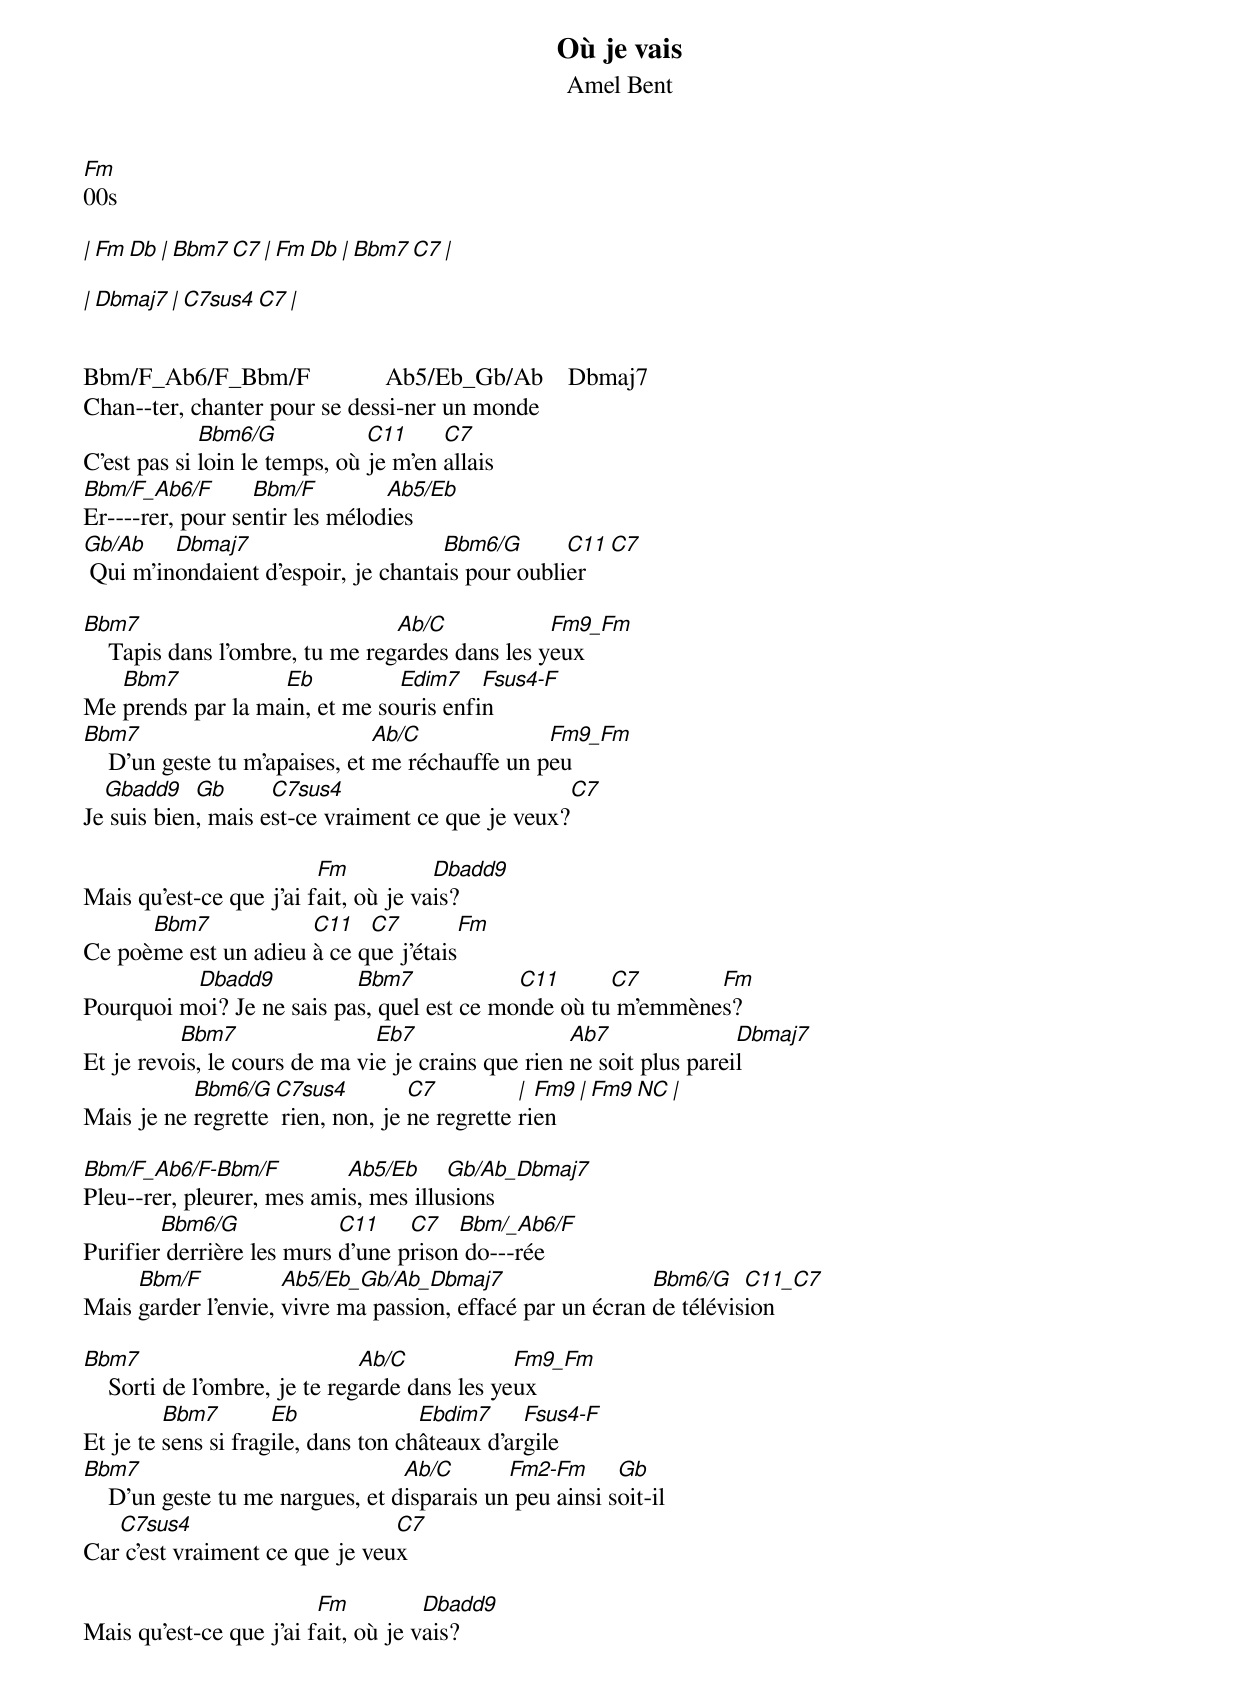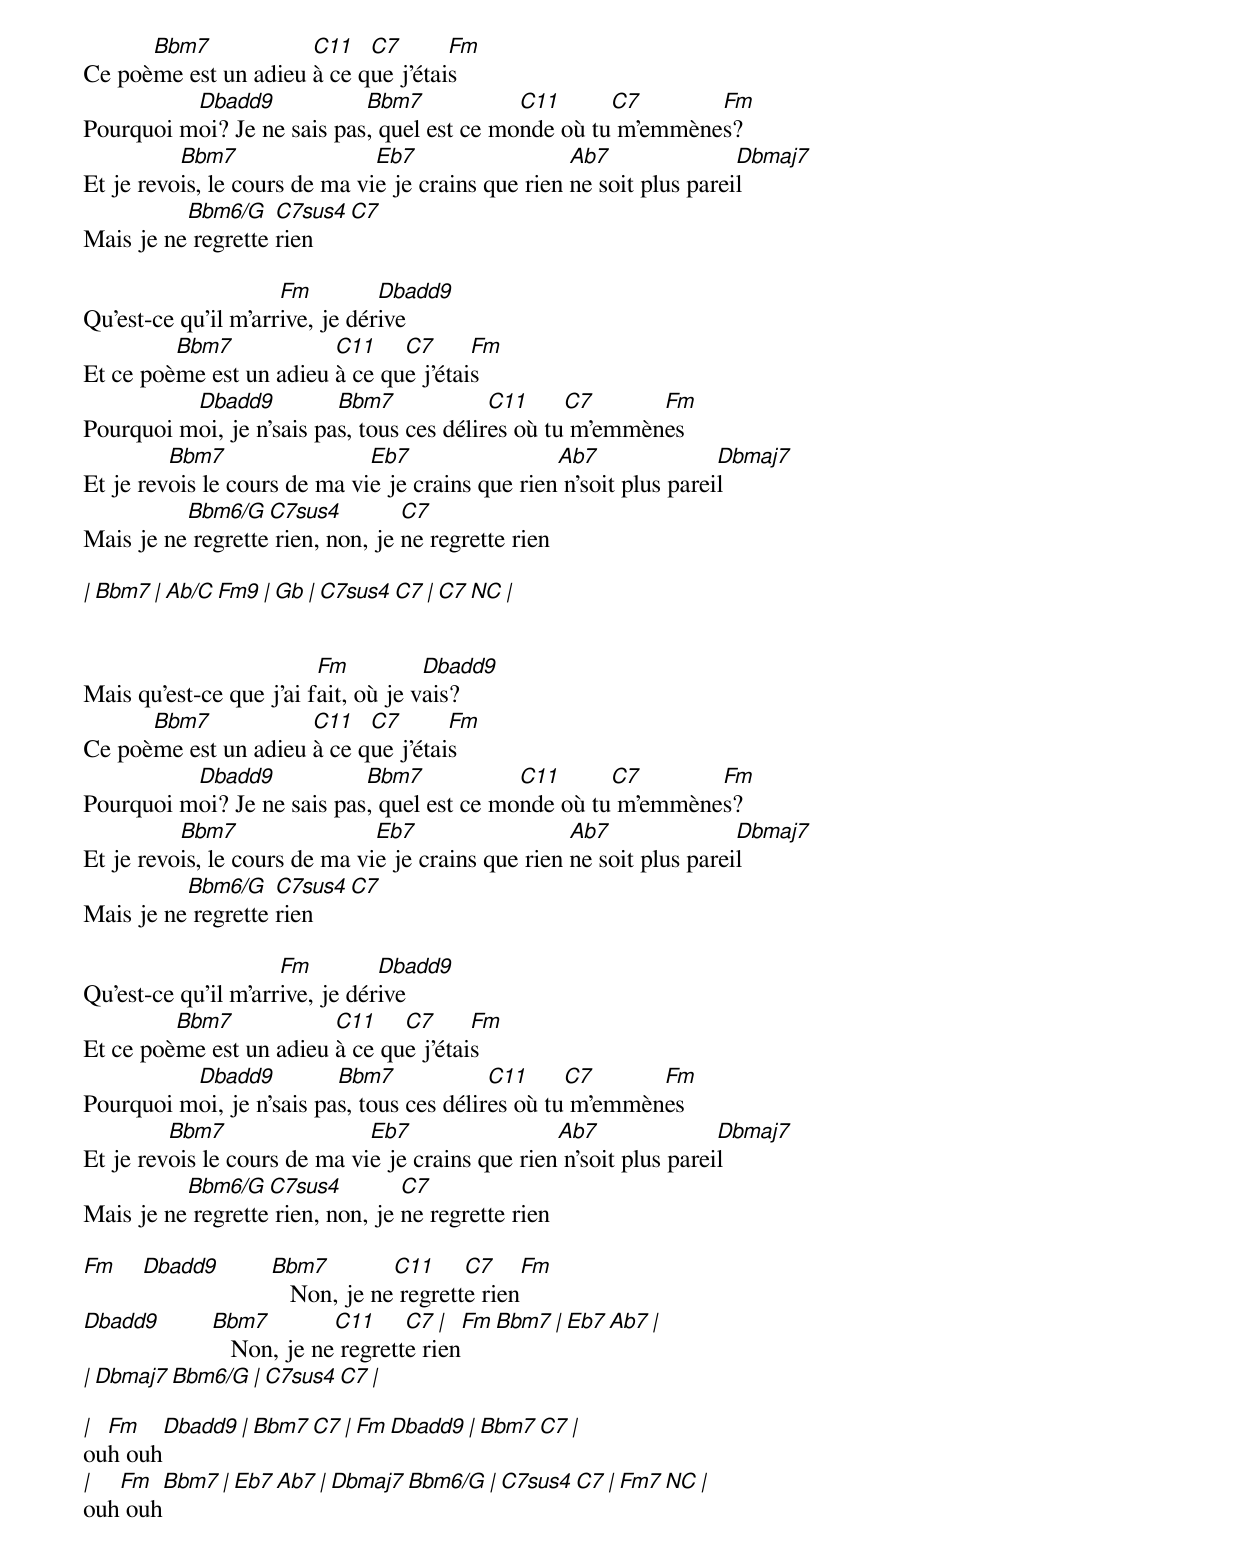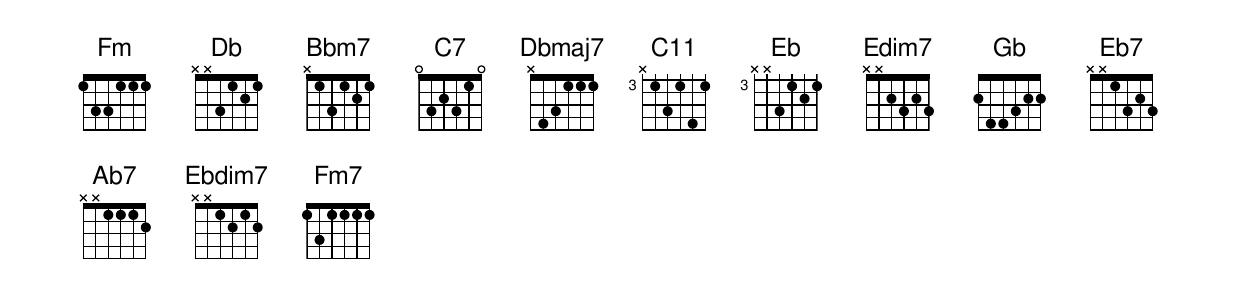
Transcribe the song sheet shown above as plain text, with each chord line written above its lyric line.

Où je vais
Amel Bent
Fm
00s

| Fm   Db   | Bbm7    C7   | Fm   Db   | Bbm7   C7   |

| Dbmaj7    | C7sus4  C7   |


Bbm/F_Ab6/F_Bbm/F            Ab5/Eb_Gb/Ab    Dbmaj7
Chan--ter, chanter pour se dessi-ner un monde
             Bbm6/G            C11     C7
C'est pas si loin le temps, où je m'en allais
Bbm/F_Ab6/F       Bbm/F         Ab5/Eb
Er----rer, pour sentir les mélodies
Gb/Ab    Dbmaj7                      Bbm6/G       C11  C7
 Qui m'inondaient d'espoir, je chantais pour oublier

Bbm7                             Ab/C            Fm9_Fm
    Tapis dans l'ombre, tu me regardes dans les yeux
   Bbm7            Eb          Edim7    Fsus4-F
Me prends par la main, et me souris enfin
Bbm7                            Ab/C             Fm9_Fm
    D'un geste tu m'apaises, et me réchauffe un peu
  Gbadd9    Gb      C7sus4                          C7
Je suis bien, mais est-ce vraiment ce que je veux?

                         Fm           Dbadd9
Mais qu'est-ce que j'ai fait, où je vais?
      Bbm7            C11   C7         Fm
Ce poème est un adieu à ce que j'étais
          Dbadd9           Bbm7             C11      C7       Fm
Pourquoi moi? Je ne sais pas, quel est ce monde où tu m'emmènes?
          Bbm7                 Eb7                  Ab7               Dbmaj7
Et je revois, le cours de ma vie je crains que rien ne soit plus pareil
           Bbm6/G  C7sus4         C7          | Fm9    | Fm9  NC  |
Mais je ne regrette rien, non, je ne regrette rien

Bbm/F_Ab6/F-Bbm/F          Ab5/Eb     Gb/Ab_Dbmaj7
Pleu--rer, pleurer, mes amis, mes illusions
        Bbm6/G             C11    C7   Bbm/_Ab6/F
Purifier derrière les murs d'une prison do---rée
     Bbm/F           Ab5/Eb_Gb/Ab_Dbmaj7                   Bbm6/G    C11_C7
Mais garder l'envie, vivre ma passion, effacé par un écran de télévision

Bbm7                           Ab/C            Fm9_Fm
    Sorti de l'ombre, je te regarde dans les yeux
         Bbm7        Eb              Ebdim7     Fsus4-F
Et je te sens si fragile, dans ton châteaux d’argile
Bbm7                              Ab/C       Fm2-Fm      Gb
    D'un geste tu me nargues, et disparais un peu ainsi soit-il
   C7sus4                       C7
Car c'est vraiment ce que je veux

                         Fm          Dbadd9
Mais qu'est-ce que j'ai fait, où je vais?
      Bbm7            C11   C7       Fm
Ce poème est un adieu à ce que j'étais
          Dbadd9            Bbm7            C11      C7       Fm
Pourquoi moi? Je ne sais pas, quel est ce monde où tu m'emmènes?
          Bbm7                 Eb7                  Ab7               Dbmaj7
Et je revois, le cours de ma vie je crains que rien ne soit plus pareil
          Bbm6/G    C7sus4   C7
Mais je ne regrette rien

                     Fm         Dbadd9
Qu'est-ce qu'il m'arrive, je dérive
         Bbm7            C11    C7      Fm
Et ce poème est un adieu à ce que j'étais
          Dbadd9          Bbm7             C11     C7      Fm
Pourquoi moi, je n'sais pas, tous ces délires où tu m'emmènes
         Bbm7                 Eb7                 Ab7               Dbmaj7
Et je revois le cours de ma vie je crains que rien n'soit plus pareil
          Bbm6/G   C7sus4         C7
Mais je ne regrette rien, non, je ne regrette rien

| Bbm7     | Ab/C  Fm9 | Gb     |  C7sus4  C7  | C7 NC  |


                         Fm          Dbadd9
Mais qu'est-ce que j'ai fait, où je vais?
      Bbm7            C11   C7       Fm
Ce poème est un adieu à ce que j'étais
          Dbadd9            Bbm7            C11      C7       Fm
Pourquoi moi? Je ne sais pas, quel est ce monde où tu m'emmènes?
          Bbm7                 Eb7                  Ab7               Dbmaj7
Et je revois, le cours de ma vie je crains que rien ne soit plus pareil
          Bbm6/G    C7sus4   C7
Mais je ne regrette rien

                     Fm         Dbadd9
Qu'est-ce qu'il m'arrive, je dérive
         Bbm7            C11    C7      Fm
Et ce poème est un adieu à ce que j'étais
          Dbadd9          Bbm7             C11     C7      Fm
Pourquoi moi, je n'sais pas, tous ces délires où tu m'emmènes
         Bbm7                 Eb7                 Ab7               Dbmaj7
Et je revois le cours de ma vie je crains que rien n'soit plus pareil
          Bbm6/G   C7sus4         C7
Mais je ne regrette rien, non, je ne regrette rien

Fm  Dbadd9  Bbm7         C11     C7    Fm
               Non, je ne regrette rien
Dbadd9  Bbm7         C11     C7  |  Fm   Bbm7 | Eb7  Ab7 |
           Non, je ne regrette rien
| Dbmaj7 Bbm6/G | C7sus4  C7  |

| Fm   Dbadd9   | Bbm7   C7   | Fm    Dbadd9  | Bbm7   C7  |
ouh ouh
|  Fm   Bbm7    | Eb7    Ab7  | Dbmaj7 Bbm6/G | C7sus4  C7 | Fm7 NC |
ouh ouh
